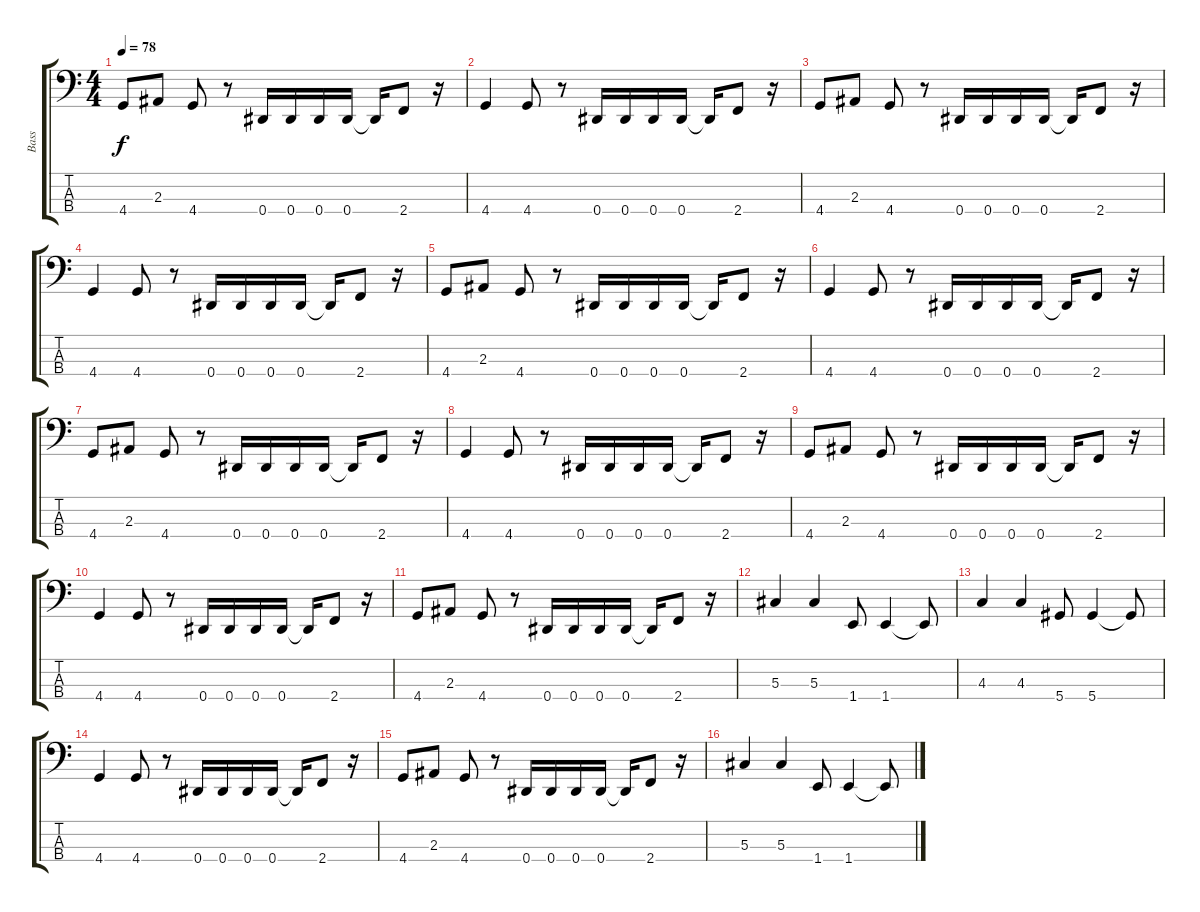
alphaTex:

\track ("Bass" "Bass") {instrument electricbasspick}
\staff {score tabs}
\tuning (Gb2 Db2 Ab1 Eb1) {hide}
\ts (4 4)
\tempo 78
\clef f4
\ks c
4.4.8{dy f} 2.3.8 4.4.8 r.8 0.4.16 0.4.16 0.4.16 0.4.16 0.4{t}.16 2.4.8 r.16 |
4.4.4 4.4.8 r.8 0.4.16 0.4.16 0.4.16 0.4.16 0.4{t}.16 2.4.8 r.16 |
4.4.8 2.3.8 4.4.8 r.8 0.4.16 0.4.16 0.4.16 0.4.16 0.4{t}.16 2.4.8 r.16 |
4.4.4 4.4.8 r.8 0.4.16 0.4.16 0.4.16 0.4.16 0.4{t}.16 2.4.8 r.16 |
4.4.8 2.3.8 4.4.8 r.8 0.4.16 0.4.16 0.4.16 0.4.16 0.4{t}.16 2.4.8 r.16 |
4.4.4 4.4.8 r.8 0.4.16 0.4.16 0.4.16 0.4.16 0.4{t}.16 2.4.8 r.16 |
4.4.8 2.3.8 4.4.8 r.8 0.4.16 0.4.16 0.4.16 0.4.16 0.4{t}.16 2.4.8 r.16 |
4.4.4 4.4.8 r.8 0.4.16 0.4.16 0.4.16 0.4.16 0.4{t}.16 2.4.8 r.16 |
4.4.8 2.3.8 4.4.8 r.8 0.4.16 0.4.16 0.4.16 0.4.16 0.4{t}.16 2.4.8 r.16 |
4.4.4 4.4.8 r.8 0.4.16 0.4.16 0.4.16 0.4.16 0.4{t}.16 2.4.8 r.16 |
4.4.8 2.3.8 4.4.8 r.8 0.4.16 0.4.16 0.4.16 0.4.16 0.4{t}.16 2.4.8 r.16 |
5.3.4 5.3.4 1.4.8 1.4.4 1.4{t}.8 |
4.3.4 4.3.4 5.4.8 5.4.4 5.4{t}.8 |
4.4.4 4.4.8 r.8 0.4.16 0.4.16 0.4.16 0.4.16 0.4{t}.16 2.4.8 r.16 |
4.4.8 2.3.8 4.4.8 r.8 0.4.16 0.4.16 0.4.16 0.4.16 0.4{t}.16 2.4.8 r.16 |
5.3.4 5.3.4 1.4.8 1.4.4 1.4{t}.8
